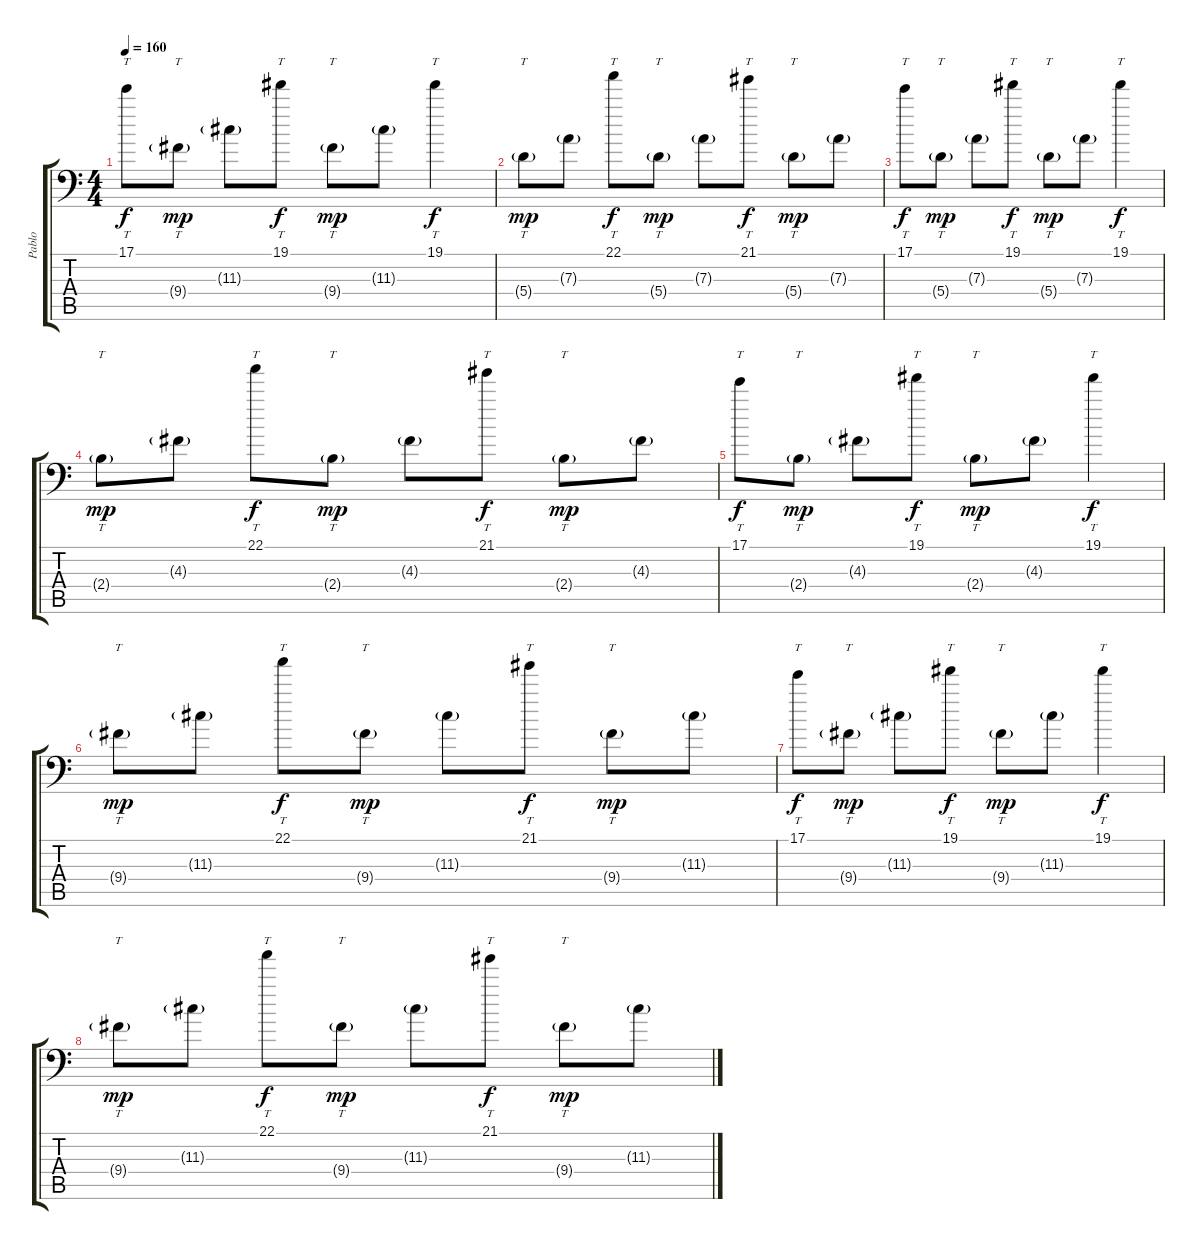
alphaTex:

\track ("Pablo" "Pablo") {instrument distortionguitar}
\staff {score tabs}
\tuning (B3 Gb3 D3 A2 E2 A1) {hide}
\ts (4 4)
\tempo 160
\clef f4
\ks c
17.1.8{tt dy f} 9.4{g}.8{tt dy mp} 11.3{g}.8 19.1.8{tt dy f} 9.4{g}.8{tt dy mp} 11.3{g}.8 19.1.4{tt dy f} |
5.4{g}.8{tt dy mp volume 15 instrument electricguitarclean} 7.3{g}.8 22.1.8{tt dy f} 5.4{g}.8{tt dy mp} 7.3{g}.8 21.1.8{tt dy f} 5.4{g}.8{tt dy mp} 7.3{g}.8 |
17.1.8{tt dy f} 5.4{g}.8{tt dy mp} 7.3{g}.8 19.1.8{tt dy f} 5.4{g}.8{tt dy mp} 7.3{g}.8 19.1.4{tt dy f} |
2.4{g}.8{tt dy mp} 4.3{g}.8 22.1.8{tt dy f} 2.4{g}.8{tt dy mp} 4.3{g}.8 21.1.8{tt dy f} 2.4{g}.8{tt dy mp} 4.3{g}.8 |
17.1.8{tt dy f} 2.4{g}.8{tt dy mp} 4.3{g}.8 19.1.8{tt dy f} 2.4{g}.8{tt dy mp} 4.3{g}.8 19.1.4{tt dy f} |
9.4{g}.8{tt dy mp volume 15 instrument electricguitarclean} 11.3{g}.8 22.1.8{tt dy f} 9.4{g}.8{tt dy mp} 11.3{g}.8 21.1.8{tt dy f} 9.4{g}.8{tt dy mp} 11.3{g}.8 |
17.1.8{tt dy f volume 0} 9.4{g}.8{tt dy mp} 11.3{g}.8 19.1.8{tt dy f} 9.4{g}.8{tt dy mp} 11.3{g}.8 19.1.4{tt dy f} |
9.4{g}.8{tt dy mp} 11.3{g}.8 22.1.8{tt dy f} 9.4{g}.8{tt dy mp} 11.3{g}.8 21.1.8{tt dy f} 9.4{g}.8{tt dy mp} 11.3{g}.8
